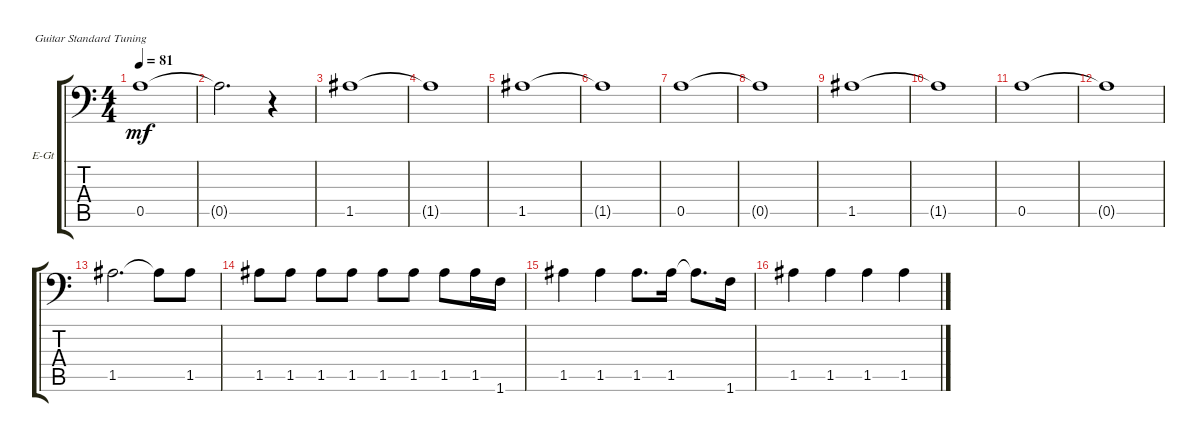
\bracketExtendMode groupsimilarinstruments
\firstSystemTrackNameOrientation horizontal
\otherSystemsTrackNameOrientation horizontal
\track ("Electric Guitar" "E-Gt") {instrument electricguitarclean}
\staff {score tabs}
\tuning (E4 B3 G3 D3 A2 E2)
\ts (4 4)
\tempo 81
\clef f4
\scale
0.333333
\ks c
0.5.1{dy mf} |
\scale
0.333333 0.5{t}.2{d} r.4 |
\scale
0.333333 1.5.1 |
\scale
0.333333 1.5{t}.1 |
\scale
0.333333 1.5.1 |
\scale
0.333333 1.5{t}.1 |
\scale
0.333333 0.5.1 |
\scale
0.333333 0.5{t}.1 |
\scale
0.333333 1.5.1 |
\scale
0.333333 1.5{t}.1 |
\scale
0.333333 0.5.1 |
\scale
0.333333 0.5{t}.1 |
\scale
0.333333 1.5.2{d} 1.5{t}.8 1.5.8 |
\scale
0.333333 1.5.8 1.5.8 1.5.8 1.5.8 1.5.8 1.5.8 1.5.8 1.5.16 1.6.16 |
\scale
0.333333 1.5.4 1.5.4 1.5.8{d} 1.5.16 1.5{t}.8{d} 1.6.16 |
\scale
0.333333 1.5.4 1.5.4 1.5.4 1.5.4
